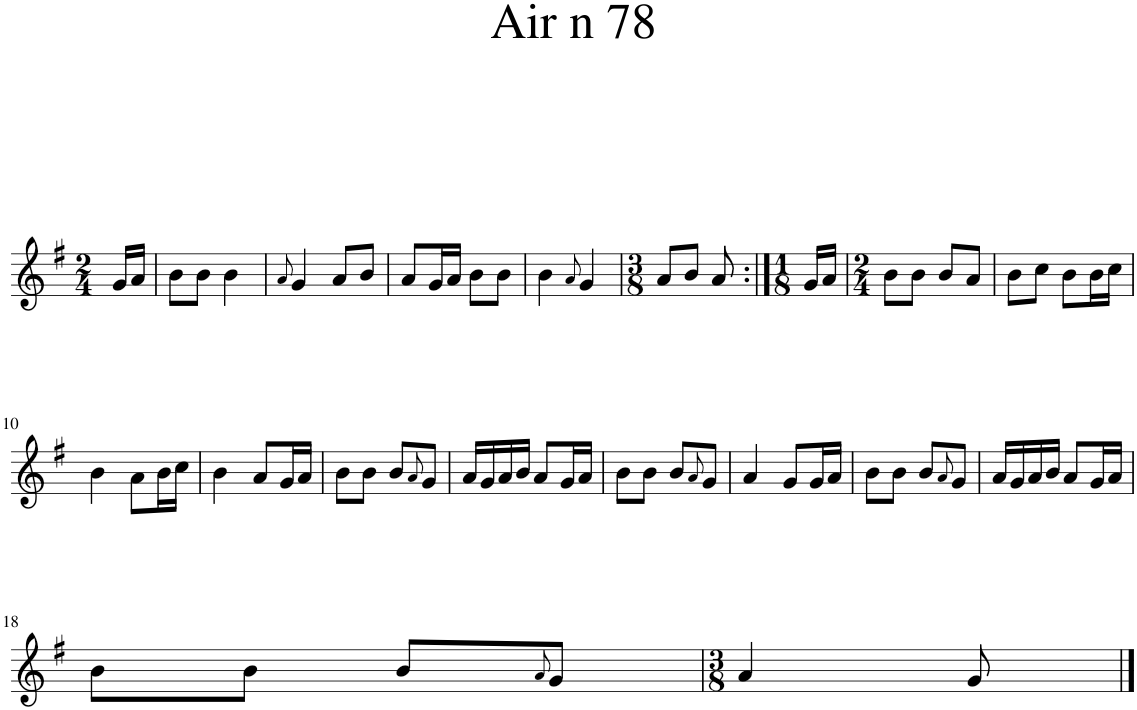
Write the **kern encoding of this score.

**kern
*part1
*staff1
*I"Piano
*I'Pno.
*clefG2
*k[f#]
*M2/4
=1
16g/LL
16a/JJ
=2
8b\L
8b\J
4b\
=3
8qa/
4g/
8a/L
8b/J
=4
8a/L
16g/L
16a/JJ
8b\L
8b\J
=5
4b\
8qa/
4g/
=6
*M3/8
8a/L
8b/J
8a/
=7:|!
*M1/8
16g/LL
16a/JJ
=8
*M2/4
8b\L
8b\J
8b/L
8a/J
=9
8b\L
8cc\J
8b\L
16b\L
16cc\JJ
!!LO:LB:g=z
=10
4b\
8a\L
16b\L
16cc\JJ
=11
4b\
8a/L
16g/L
16a/JJ
=12
8b\L
8b\J
8b/L
8qa/
8g/J
=13
16a/LL
16g/
16a/
16b/JJ
8a/L
16g/L
16a/JJ
=14
8b\L
8b\J
8b/L
8qa/
8g/J
=15
4a/
8g/L
16g/L
16a/JJ
=16
8b\L
8b\J
8b/L
8qa/
8g/J
=17
16a/LL
16g/
16a/
16b/JJ
8a/L
16g/L
16a/JJ
!!LO:LB:g=z
=18
8b\L
8b\J
8b/L
8qa/
8g/J
=19
*M3/8
4a/
8g/
==
*-
